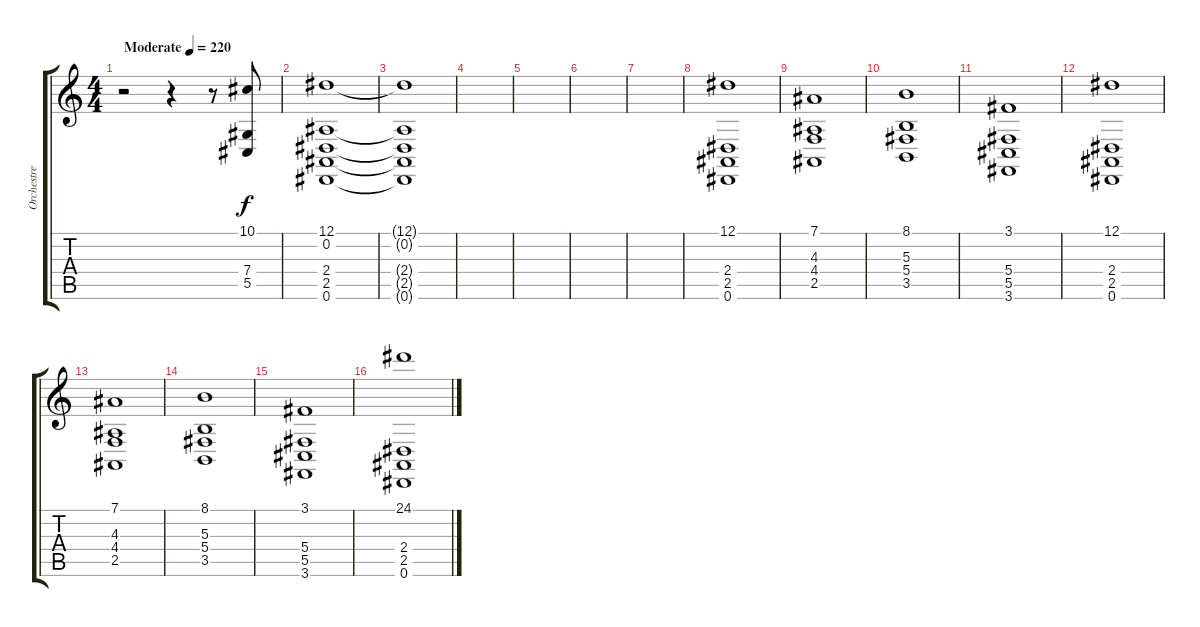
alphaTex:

\track ("Orchestre" "Orchestre") {instrument stringensemble1}
\staff {score tabs}
\tuning (Eb4 Bb3 Gb3 Db3 Ab2 Eb2) {hide}
\ts (4 4)
\tempo (220 "Moderate")
\clef g2
\ks c
r.2{dy f instrument stringensemble1} r.4 r.8 (10.1 7.4 5.5).8 |
(12.1 0.2 2.4 2.5 0.6).1 |
(12.1{t} 0.2{t} 2.4{t} 2.5{t} 0.6{t}).1 |
|
|
|
|
(12.1 2.4 2.5 0.6).1 |
(7.1 4.3 4.4 2.5).1 |
(8.1 5.3 5.4 3.5).1 |
(3.1 5.4 5.5 3.6).1 |
(12.1 2.4 2.5 0.6).1 |
(7.1 4.3 4.4 2.5).1 |
(8.1 5.3 5.4 3.5).1 |
(3.1 5.4 5.5 3.6).1 |
(24.1 2.4 2.5 0.6).1
